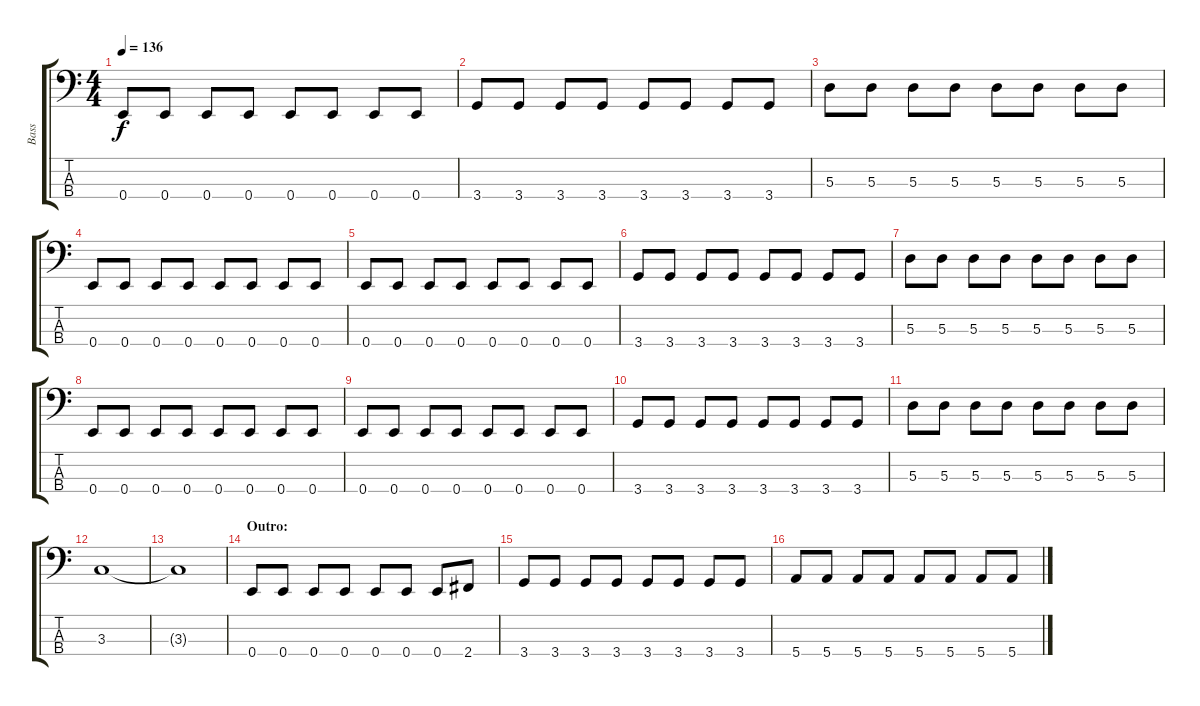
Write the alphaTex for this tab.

\track ("Bass" "Bass") {instrument electricbasspick}
\staff {score tabs}
\tuning (G2 D2 A1 E1) {hide}
\ts (4 4)
\tempo 136
\clef f4
\ks c
0.4.8{dy f} 0.4.8 0.4.8 0.4.8 0.4.8 0.4.8 0.4.8 0.4.8 |
3.4.8 3.4.8 3.4.8 3.4.8 3.4.8 3.4.8 3.4.8 3.4.8 |
5.3.8 5.3.8 5.3.8 5.3.8 5.3.8 5.3.8 5.3.8 5.3.8 |
0.4.8 0.4.8 0.4.8 0.4.8 0.4.8 0.4.8 0.4.8 0.4.8 |
0.4.8 0.4.8 0.4.8 0.4.8 0.4.8 0.4.8 0.4.8 0.4.8 |
3.4.8 3.4.8 3.4.8 3.4.8 3.4.8 3.4.8 3.4.8 3.4.8 |
5.3.8 5.3.8 5.3.8 5.3.8 5.3.8 5.3.8 5.3.8 5.3.8 |
0.4.8 0.4.8 0.4.8 0.4.8 0.4.8 0.4.8 0.4.8 0.4.8 |
0.4.8 0.4.8 0.4.8 0.4.8 0.4.8 0.4.8 0.4.8 0.4.8 |
3.4.8 3.4.8 3.4.8 3.4.8 3.4.8 3.4.8 3.4.8 3.4.8 |
5.3.8 5.3.8 5.3.8 5.3.8 5.3.8 5.3.8 5.3.8 5.3.8 |
3.3.1 |
3.3{t}.1 |
\section ("" "Outro:")
0.4.8 0.4.8 0.4.8 0.4.8 0.4.8 0.4.8 0.4.8 2.4.8 |
3.4.8 3.4.8 3.4.8 3.4.8 3.4.8 3.4.8 3.4.8 3.4.8 |
5.4.8 5.4.8 5.4.8 5.4.8 5.4.8 5.4.8 5.4.8 5.4.8
